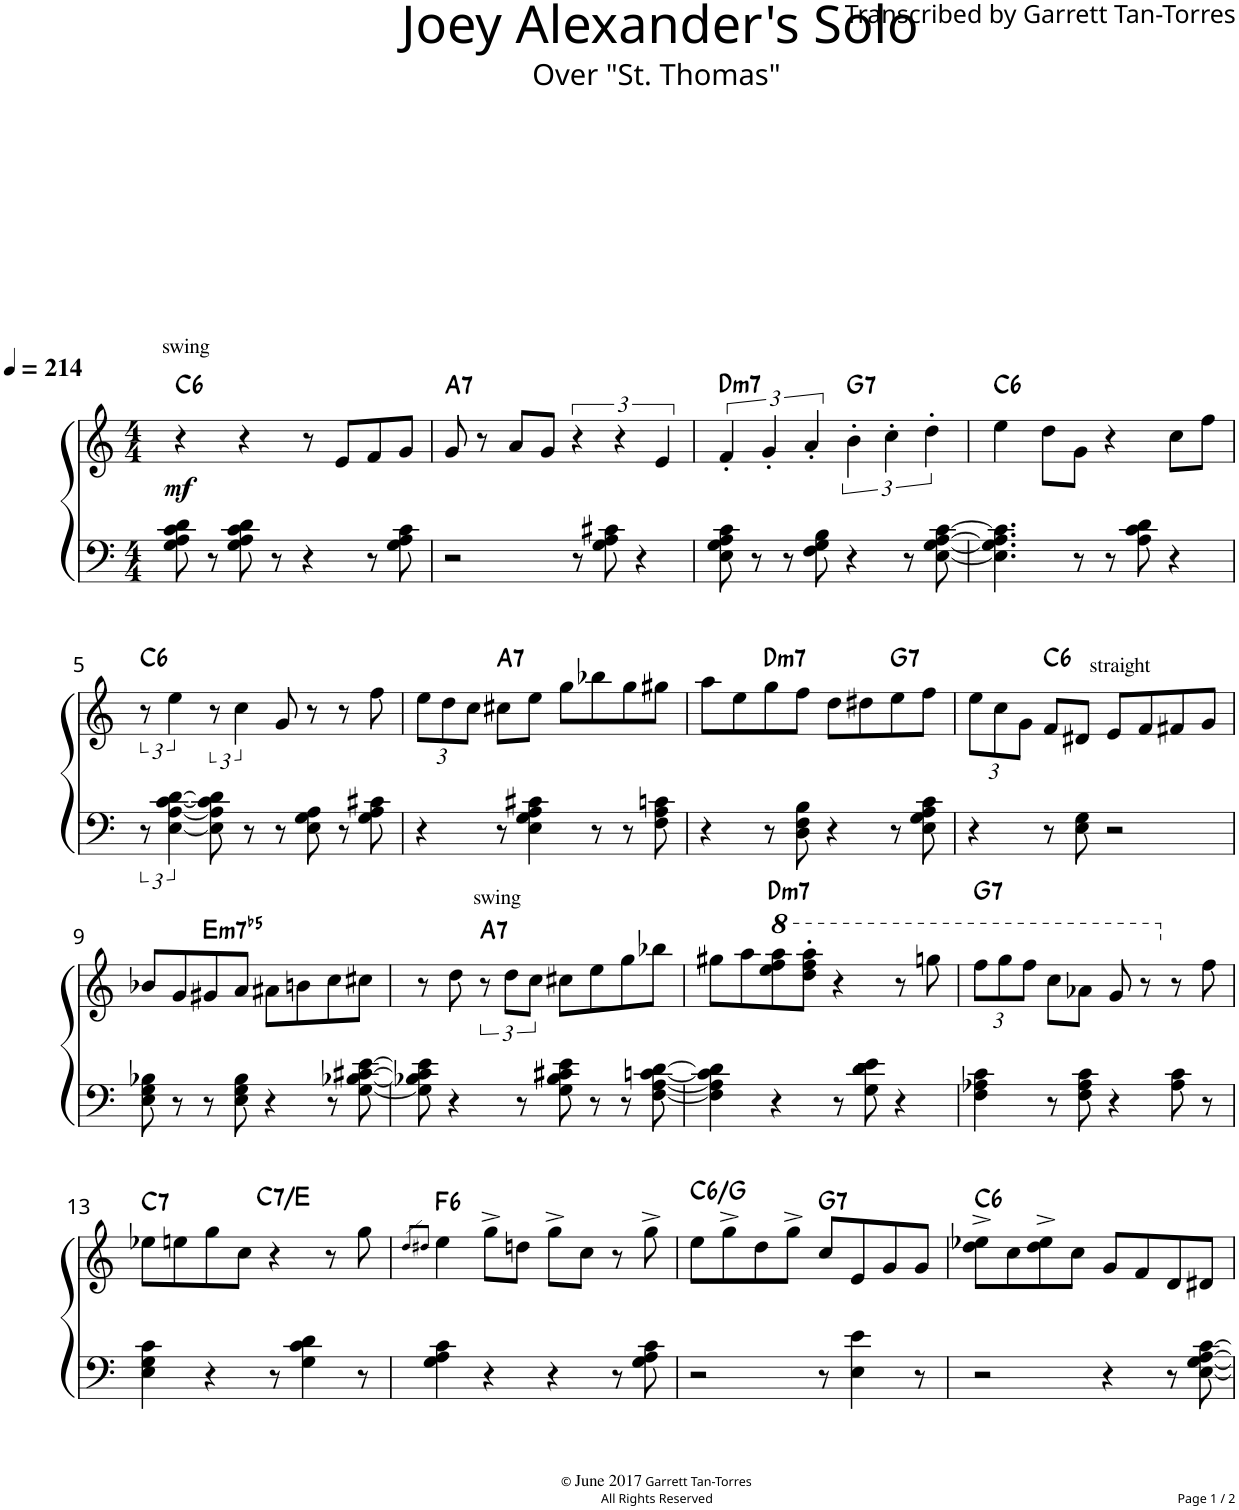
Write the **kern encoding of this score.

**kern	**kern	**dynam	**harte
*part1	*part1	*part1	*part1
*staff2	*staff1	*staff1/2	*
*I"Piano	*	*	*
*I'Pno.	*	*	*
*clefF4	*clefG2	*	*
*k[]	*k[]	*	*
*M4/4	*M4/4	*	*
*MM214	*MM214	*	*
=1	=1	=1	=1
!	!LO:TX:a:t=swing	!	!
!	!	!LO:DY:b	!LO:H:kt=6
8G\ 8A\ 8c\ 8d\	4r	mf	C:maj6
8r	.	.	.
8G\ 8A\ 8c\ 8d\	4r	.	.
8r	.	.	.
4r	8r	.	.
.	8e/L	.	.
8r	8f/	.	.
8G\ 8A\ 8c\	8g/J	.	.
=2	=2	=2	=2
!	!	!	!LO:H:kt=7
2r	8g/	.	A:7
.	8r	.	.
.	8a/L	.	.
.	8g/J	.	.
8r	6r	.	.
8G\ 8A\ 8c#X\	.	.	.
.	6r	.	.
4r	.	.	.
.	6e/	.	.
=3	=3	=3	=3
!	!	!	!LO:H:kt=m7
8E\ 8G\ 8A\ 8c\	6f'/	.	D:min7
8r	.	.	.
.	6g'/	.	.
8r	.	.	.
.	6a'/	.	.
8F\ 8G\ 8B\	.	.	.
!	!	!	!LO:H:kt=7
4r	6b'\	.	G:7
.	6cc'\	.	.
8r	.	.	.
.	6dd'\	.	.
[8E\ [8G\ [8A\ [8c\	.	.	.
=4	=4	=4	=4
!	!	!	!LO:H:kt=6
4.E\] 4.G\] 4.A\] 4.c\]	4ee\	.	C:maj6
.	8dd\L	.	.
8r	8g\J	.	.
8r	4r	.	.
8A\ 8c\ 8d\	.	.	.
4r	8cc\L	.	.
.	8ff\J	.	.
!!LO:LB:g=z
=5	=5	=5	=5
!	!	!	!LO:H:kt=6
12r	12r	.	C:maj6
[6E\ [6A\ [6c\ [6d\	6ee\	.	.
8E\] 8A\] 8c\] 8d\]	12r	.	.
.	6cc\	.	.
8r	.	.	.
8r	8g/	.	.
8E\ 8G\ 8A\	8r	.	.
8r	8r	.	.
8G\ 8A\ 8c#X\	8ff\	.	.
=6	=6	=6	=6
*	*Xbrackettup	*	*
4r	12ee\L	.	.
.	12dd\	.	.
.	12cc\J	.	.
!	!	!	!LO:H:kt=7
8r	8cc#X\L	.	A:7
4E\ 4G\ 4A\ 4c#X\	8ee\J	.	.
.	8gg\L	.	.
8r	8bb-X\	.	.
8r	8gg\	.	.
8F\ 8A\ 8cn\	8gg#X\J	.	.
=7	=7	=7	=7
4r	8aa\L	.	.
.	8ee\	.	.
!	!	!	!LO:H:kt=m7
8r	8gg\	.	D:min7
8D\ 8F\ 8B\	8ff\J	.	.
4r	8dd\L	.	.
.	8dd#X\	.	.
!	!	!	!LO:H:kt=7
8r	8ee\	.	G:7
8E\ 8G\ 8A\ 8c\	8ff\J	.	.
=8	=8	=8	=8
4r	12ee\L	.	.
.	12cc\	.	.
.	12g\J	.	.
!	!	!	!LO:H:kt=6
8r	8f/L	.	C:maj6
8E\ 8G\	8d#X/J	.	.
!	!LO:TX:a:t=straight	!	!
2r	8e/L	.	.
.	8f/	.	.
.	8f#X/	.	.
.	8g/J	.	.
!!LO:LB:g=z
=9	=9	=9	=9
8E\ 8G\ 8B-X\	8b-X/L	.	.
8r	8g/	.	.
!	!	!	!LO:H:kt=m7b5
8r	8g#X/	.	E:hdim7
8E\ 8G\ 8B-\	8a/J	.	.
4r	8a#X\L	.	.
.	8bn\	.	.
8r	8cc\	.	.
[8G\ [8B-X\ [8c#X\ [8e\	8cc#X\J	.	.
=10	=10	=10	=10
8G\] 8B-X\] 8c#\] 8e\]	8r	.	.
4r	8dd\	.	.
*	*brackettup	*	*
!	!LO:TX:a:t=swing	!	!LO:H:kt=7
.	12r	.	A:7
.	12dd\L	.	.
8r	.	.	.
.	12cc\J	.	.
8G\ 8B-\ 8c#X\ 8e\	8cc#X\L	.	.
8r	8ee\	.	.
8r	8gg\	.	.
[8F\ [8A\ [8cn\ [8d\	8bb-X\J	.	.
=11	=11	=11	=11
4F\] 4A\] 4c\] 4d\]	8gg#X\L	.	.
.	8aa\	.	.
*	*8va	*	*
!	!	!	!LO:H:kt=m7
4r	8eee\ 8fff\ 8aaa\	.	D:min7
.	8ddd\' 8fff\' 8aaa\'J	.	.
8r	4r	.	.
8G\ 8d\ 8e\	.	.	.
4r	8r	.	.
.	8gggn\	.	.
=12	=12	=12	=12
*	*Xbrackettup	*	*
!	!	!	!LO:H:kt=7
4F\ 4A-X\ 4c\	12fff\L	.	G:7
.	12ggg\	.	.
.	12fff\J	.	.
8r	8ccc\L	.	.
8F\ 8A-\ 8c\	8aa-X\J	.	.
4r	8gg/	.	.
.	8r	.	.
*	*X8va	*	*
8A-\ 8c\	8r	.	.
8r	8ff\	.	.
!!LO:LB:g=z
=13	=13	=13	=13
!	!	!	!LO:H:kt=7
4E\ 4G\ 4c\	8ee-X\L	.	C:7
.	8een\	.	.
4r	8gg\	.	.
.	8cc\J	.	.
!	!	!	!LO:H:kt=7
8r	4r	.	C:7/3
4G\ 4c\ 4d\	.	.	.
.	8r	.	.
8r	8gg\	.	.
=14	=14	=14	=14
.	8qdd/L	.	.
.	8qdd#X/J	.	.
!	!	!	!LO:H:kt=6
4G\ 4A\ 4c\	4ee\	.	F:maj6
4r	8gg^\L	.	.
.	8ddn\J	.	.
4r	8gg^\L	.	.
.	8cc\J	.	.
8r	8r	.	.
8G\ 8A\ 8c\	8gg^\	.	.
=15	=15	=15	=15
!	!	!	!LO:H:kt=6
2r	8ee\L	.	C:maj6/5
.	8gg^\	.	.
.	8dd\	.	.
.	8gg^\J	.	.
!	!	!	!LO:H:kt=7
8r	8cc/L	.	G:7
4E\ 4e\	8e/	.	.
.	8g/	.	.
8r	8g/J	.	.
=16	=16	=16	=16
!	!	!	!LO:H:kt=6
2r	8dd\^ 8ee-X\^L	.	C:maj6
.	8cc\	.	.
.	8dd\^ 8ee-\^	.	.
.	8cc\J	.	.
4r	8g/L	.	.
.	8f/	.	.
8r	8d/	.	.
[8E\ [8G\ [8A\ [8c\	8d#X/J	.	.
=	=	=	=
*-	*-	*-	*-
